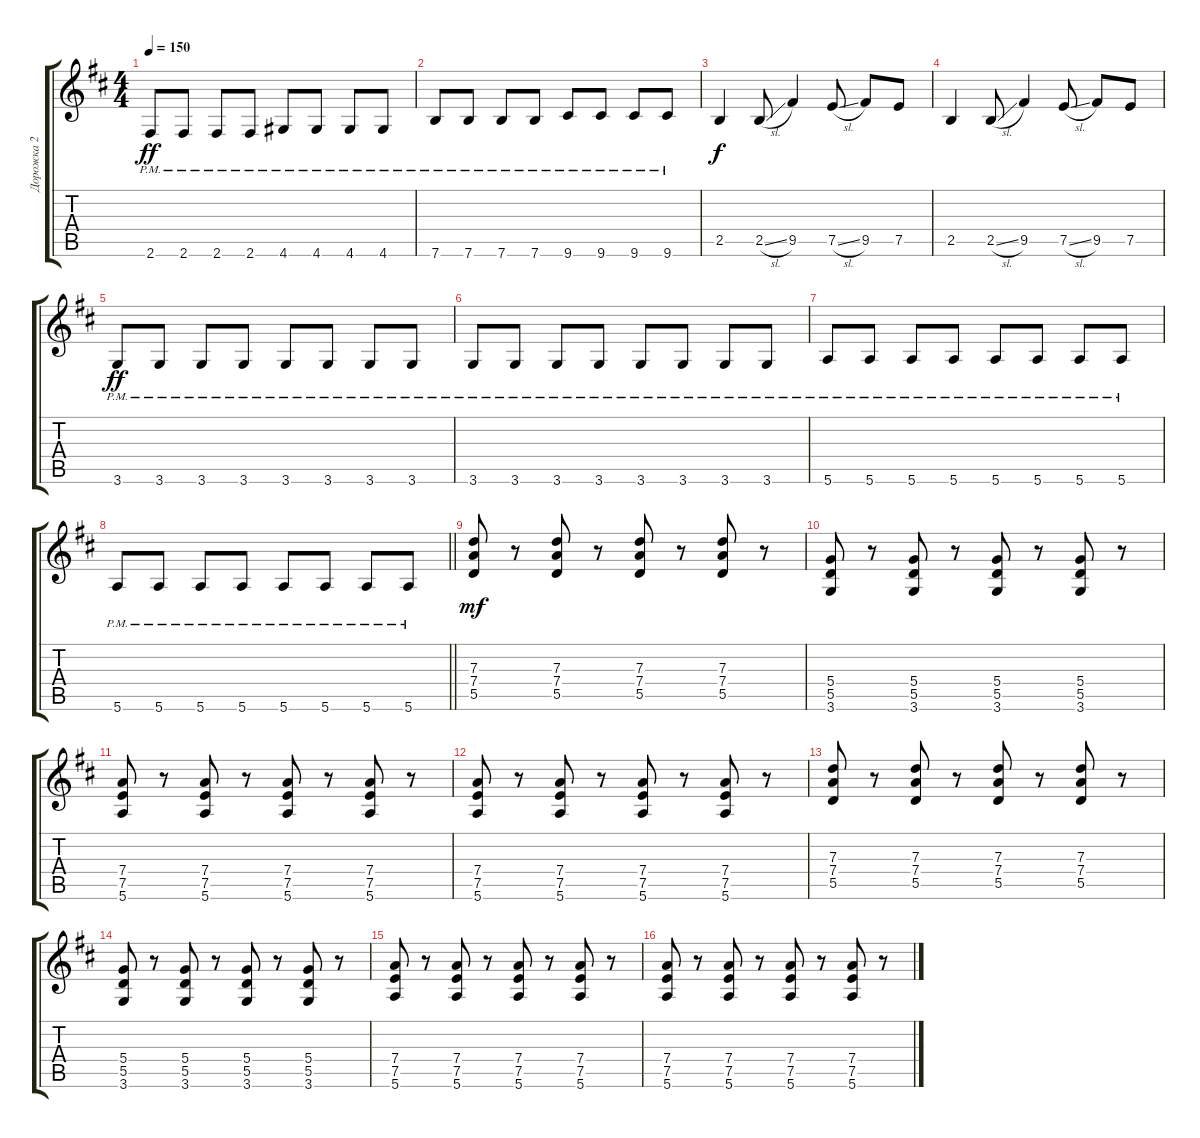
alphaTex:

\track ("Дорожка 2" "Дорожка 2") {instrument distortionguitar}
\staff {score tabs}
\tuning (E4 B3 G3 D3 A2 E2) {hide}
\ts (4 4)
\tempo 150
\clef g2
\ks bminor
2.6{pm}.8{dy ff} 2.6{pm}.8 2.6{pm}.8 2.6{pm}.8 4.6{pm}.8 4.6{pm}.8 4.6{pm}.8 4.6{pm}.8 |
7.6{pm}.8 7.6{pm}.8 7.6{pm}.8 7.6{pm}.8 9.6{pm}.8 9.6{pm}.8 9.6{pm}.8 9.6{pm}.8 |
2.5.4{dy f} 2.5{sl}.8 9.5.4 7.5{sl}.8 9.5.8 7.5.8 |
2.5.4 2.5{sl}.8 9.5.4 7.5{sl}.8 9.5.8 7.5.8 |
3.6{pm}.8{dy ff} 3.6{pm}.8 3.6{pm}.8 3.6{pm}.8 3.6{pm}.8 3.6{pm}.8 3.6{pm}.8 3.6{pm}.8 |
3.6{pm}.8 3.6{pm}.8 3.6{pm}.8 3.6{pm}.8 3.6{pm}.8 3.6{pm}.8 3.6{pm}.8 3.6{pm}.8 |
5.6{pm}.8 5.6{pm}.8 5.6{pm}.8 5.6{pm}.8 5.6{pm}.8 5.6{pm}.8 5.6{pm}.8 5.6{pm}.8 |
\barLineRight lightlight
5.6{pm}.8 5.6{pm}.8 5.6{pm}.8 5.6{pm}.8 5.6{pm}.8 5.6{pm}.8 5.6{pm}.8 5.6{pm}.8 |
(7.3 7.4 5.5).8{dy mf} r.8 (7.3 7.4 5.5).8 r.8 (7.3 7.4 5.5).8 r.8 (7.3 7.4 5.5).8 r.8 |
(5.4 5.5 3.6).8 r.8 (5.4 5.5 3.6).8 r.8 (5.4 5.5 3.6).8 r.8 (5.4 5.5 3.6).8 r.8 |
(7.4 7.5 5.6).8 r.8 (7.4 7.5 5.6).8 r.8 (7.4 7.5 5.6).8 r.8 (7.4 7.5 5.6).8 r.8 |
(7.4 7.5 5.6).8 r.8 (7.4 7.5 5.6).8 r.8 (7.4 7.5 5.6).8 r.8 (7.4 7.5 5.6).8 r.8 |
(7.3 7.4 5.5).8 r.8 (7.3 7.4 5.5).8 r.8 (7.3 7.4 5.5).8 r.8 (7.3 7.4 5.5).8 r.8 |
(5.4 5.5 3.6).8 r.8 (5.4 5.5 3.6).8 r.8 (5.4 5.5 3.6).8 r.8 (5.4 5.5 3.6).8 r.8 |
(7.4 7.5 5.6).8 r.8 (7.4 7.5 5.6).8 r.8 (7.4 7.5 5.6).8 r.8 (7.4 7.5 5.6).8 r.8 |
(7.4 7.5 5.6).8 r.8 (7.4 7.5 5.6).8 r.8 (7.4 7.5 5.6).8 r.8 (7.4 7.5 5.6).8 r.8
